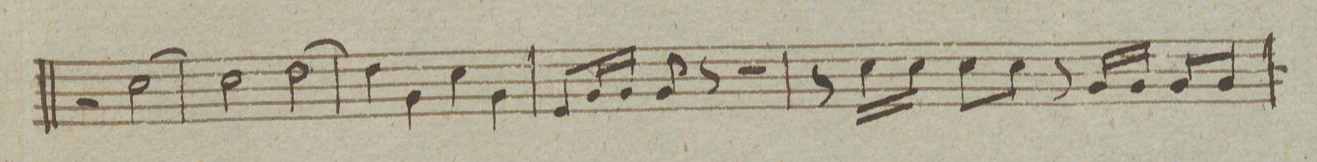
**kern	**dynam
*I"Clarino. terzo Principalo	*
*clefG2	*
*k[]	*
*met(c|)	*
*M2/2	*
2r	.
[2cc\	.
=186	=186
2cc\]	.
[2dd\	.
=187	=187
4dd\]	.
4g\	.
4cc\	.
4g\	.
=188	=188
8e/L	.
16g/L	.
16g/JJ	.
8g/	.
8r	.
2r	.
=189	=189
8r	.
16cc\LL	.
16cc\JJ	.
8cc\L	.
8cc\J	.
8r	.
16g/LL	.
16g/JJ	.
8g/L	.
8g/J	.
=190	=190
*-	*-
